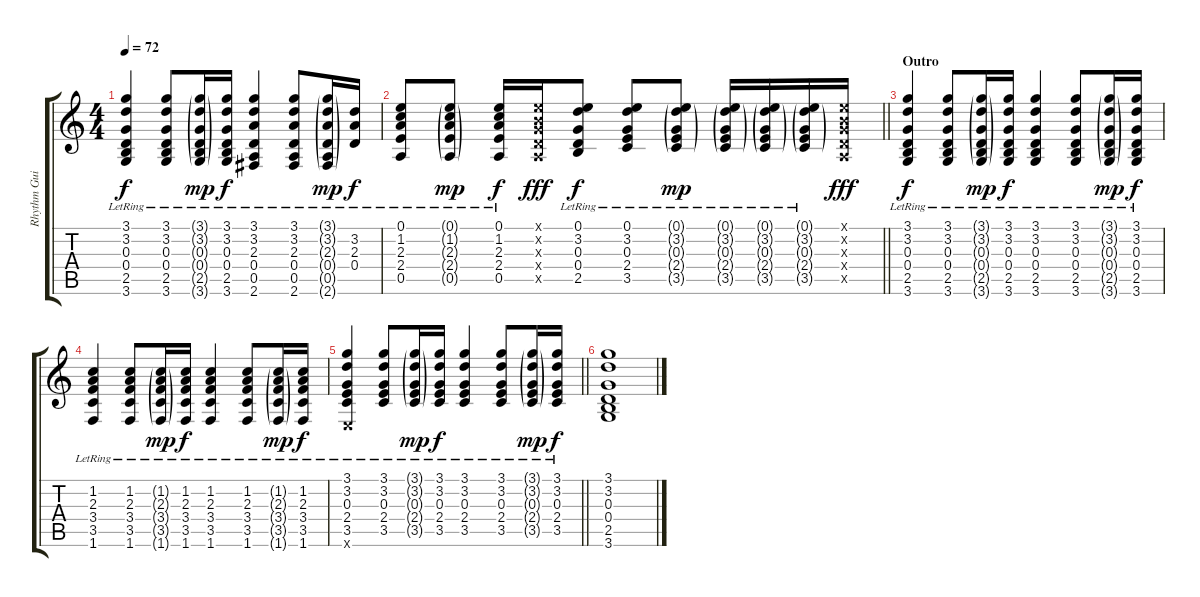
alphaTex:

\track ("Rhythm Guitar" "Rhythm Gui") {instrument overdrivenguitar}
\staff {score tabs}
\tuning (E4 B3 G3 D3 A2 E2) {hide}
\ts (4 4)
\tempo 72
\clef g2
\ks c
(3.1{lr} 3.2{lr} 0.3{lr} 0.4{lr} 2.5{lr} 3.6{lr}).4{dy f} (3.1{lr} 3.2{lr} 0.3{lr} 0.4{lr} 2.5{lr} 3.6{lr}).8 (3.1{g lr} 3.2{g lr} 0.3{g lr} 0.4{g lr} 2.5{g lr} 3.6{g lr}).16{dy mp} (3.1{lr} 3.2{lr} 0.3{lr} 0.4{lr} 2.5{lr} 3.6{lr}).16{dy f} (3.1{lr} 3.2{lr} 2.3{lr} 0.4{lr} 0.5{lr} 2.6{lr}).4 (3.1{lr} 3.2{lr} 2.3{lr} 0.4{lr} 0.5{lr} 2.6{lr}).8 (3.1{g lr} 3.2{g lr} 2.3{g lr} 0.4{g lr} 0.5{g lr} 2.6{g lr}).16{dy mp} (3.2{lr} 2.3{lr} 0.4{lr}).16{dy f} |
\barLineRight lightlight
(0.1{lr} 1.2{lr} 2.3{lr} 2.4{lr} 0.5{lr}).8 (0.1{g lr} 1.2{g lr} 2.3{g lr} 2.4{g lr} 0.5{g lr}).8{dy mp} (0.1{lr} 1.2{lr} 2.3{lr} 2.4{lr} 0.5{lr}).16{dy f} (0.1{x} 0.2{x} 0.3{x} 0.4{x} 0.5{x}).16{dy fff} (0.1{lr} 3.2{lr} 0.3{lr} 0.4{lr} 2.5{lr}).8{dy f} (0.1{lr} 3.2{lr} 0.3{lr} 2.4{lr} 3.5{lr}).8 (0.1{g lr} 3.2{g lr} 0.3{g lr} 2.4{g lr} 3.5{g lr}).8{dy mp} (0.1{g lr} 3.2{g lr} 0.3{g lr} 2.4{g lr} 3.5{g lr}).16 (0.1{g lr} 3.2{g lr} 0.3{g lr} 2.4{g lr} 3.5{g lr}).16 (0.1{g lr} 3.2{g lr} 0.3{g lr} 2.4{g lr} 3.5{g lr}).16 (0.1{x} 0.2{x} 0.3{x} 0.4{x} 0.5{x}).16{dy fff} |
\section ("" "Outro")
(3.1{lr} 3.2{lr} 0.3{lr} 0.4{lr} 2.5{lr} 3.6{lr}).4{dy f} (3.1{lr} 3.2{lr} 0.3{lr} 0.4{lr} 2.5{lr} 3.6{lr}).8 (3.1{g lr} 3.2{g lr} 0.3{g lr} 0.4{g lr} 2.5{g lr} 3.6{g lr}).16{dy mp} (3.1{lr} 3.2{lr} 0.3{lr} 0.4{lr} 2.5{lr} 3.6{lr}).16{dy f} (3.1{lr} 3.2{lr} 0.3{lr} 0.4{lr} 2.5{lr} 3.6{lr}).4 (3.1{lr} 3.2{lr} 0.3{lr} 0.4{lr} 2.5{lr} 3.6{lr}).8 (3.1{g lr} 3.2{g lr} 0.3{g lr} 0.4{g lr} 2.5{g lr} 3.6{g lr}).16{dy mp} (3.1{lr} 3.2{lr} 0.3{lr} 0.4{lr} 2.5{lr} 3.6{lr}).16{dy f} |
(1.2{lr} 2.3{lr} 3.4{lr} 3.5{lr} 1.6{lr}).4 (1.2{lr} 2.3{lr} 3.4{lr} 3.5{lr} 1.6{lr}).8 (1.2{g lr} 2.3{g} 3.4{g lr} 3.5{g lr} 1.6{g lr}).16{dy mp} (1.2{lr} 2.3{lr} 3.4{lr} 3.5{lr} 1.6{lr}).16{dy f} (1.2{lr} 2.3{lr} 3.4{lr} 3.5{lr} 1.6{lr}).4 (1.2{lr} 2.3{lr} 3.4{lr} 3.5{lr} 1.6{lr}).8 (1.2{g} 2.3{g lr} 3.4{g lr} 3.5{g lr} 1.6{g lr}).16{dy mp} (1.2{lr} 2.3{lr} 3.4{lr} 3.5{lr} 1.6{lr}).16{dy f} |
\barLineRight lightlight
(3.1 3.2{lr} 0.3{lr} 2.4{lr} 3.5{lr} 0.6{x}).4 (3.1 3.2{lr} 0.3{lr} 2.4{lr} 3.5{lr}).8 (3.1{g} 3.2{g lr} 0.3{g} 2.4{g lr} 3.5{g lr}).16{dy mp} (3.1 3.2{lr} 0.3{lr} 2.4{lr} 3.5{lr}).16{dy f} (3.1 3.2{lr} 0.3{lr} 2.4{lr} 3.5{lr}).4 (3.1 3.2{lr} 0.3{lr} 2.4{lr} 3.5{lr}).8 (3.1{g} 3.2{g} 0.3{g lr} 2.4{g lr} 3.5{g lr}).16{dy mp} (3.1 3.2{lr} 0.3{lr} 2.4{lr} 3.5{lr}).16{dy f} |
(3.1 3.2 0.3 0.4 2.5 3.6).1
